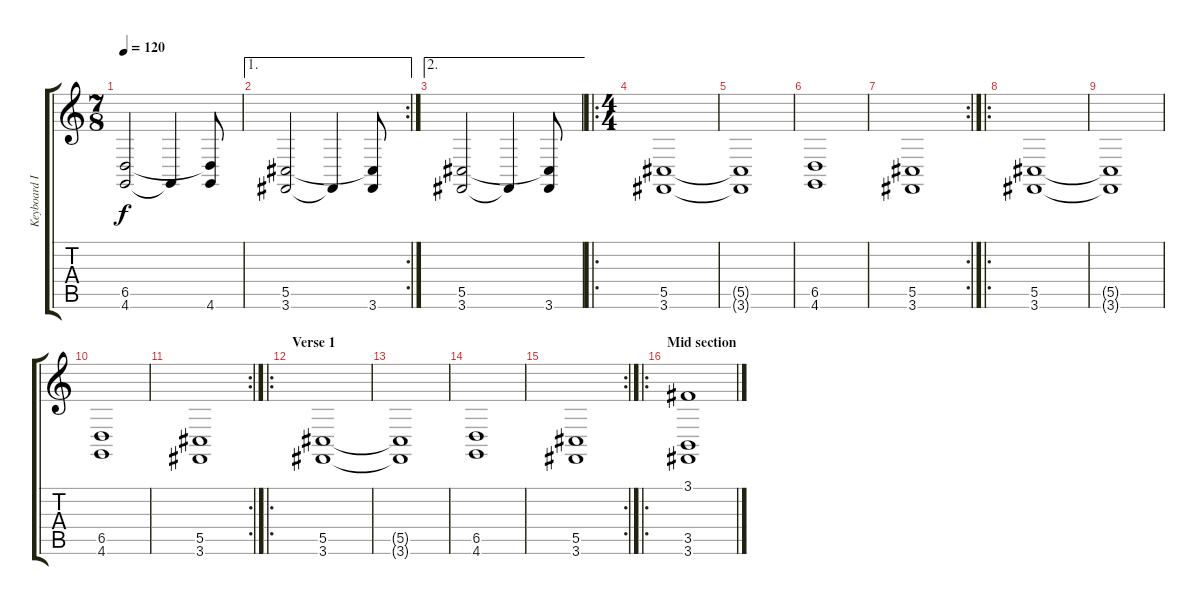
\track ("Keyboard II" "Keyboard I") {instrument stringensemble1}
\staff {score tabs}
\tuning (Eb4 Bb3 Gb3 Db3 Ab2 Eb2) {hide}
\ts (7 8)
\tempo 120
\clef g2
\ks c
(6.5 4.6).2{dy f} 4.6{t}.4 (6.5{t} 4.6).8 |
\ae 1
\rc 2
(5.5 3.6).2 3.6{t}.4 (5.5{t} 3.6).8 |
\ae 2
(5.5 3.6).2 3.6{t}.4 (5.5{t} 3.6).8 |
\ro
\ts (4 4)
(5.5 3.6).1 |
(5.5{t} 3.6{t}).1 |
(6.5 4.6).1 |
\rc 2
(5.5 3.6).1 |
\ro
(5.5 3.6).1 |
(5.5{t} 3.6{t}).1 |
(6.5 4.6).1 |
\rc 2
(5.5 3.6).1 |
\ro
\section ("" "Verse 1")
(5.5 3.6).1 |
(5.5{t} 3.6{t}).1 |
(6.5 4.6).1 |
\rc 2
(5.5 3.6).1 |
\ro
\section ("" "Mid section")
(3.1 3.5 3.6).1
